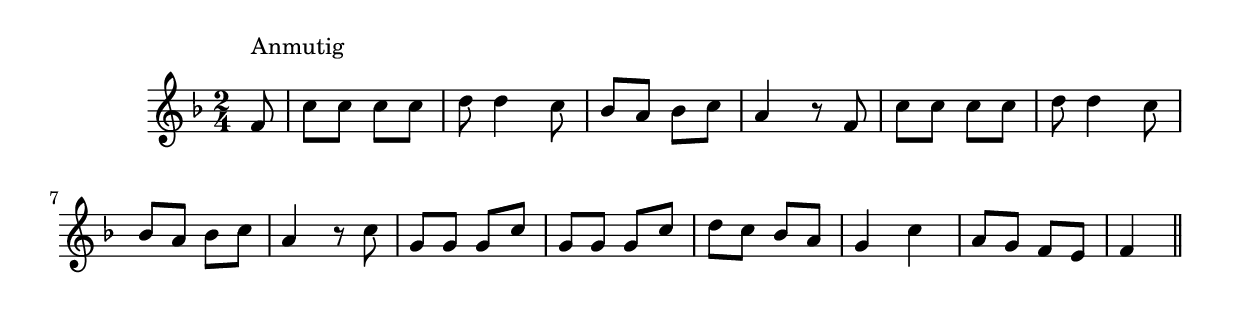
\version "2.19.49"
%{\header {
  title = "Gar Lieblich Hat Sich Gesellet"
  composer = "anonymous"
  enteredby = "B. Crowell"
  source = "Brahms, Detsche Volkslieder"
}%}
\score{{\key f \major
\time 2/4
%{\tempo 8=180
%}\relative c' {
  \partial 8
  f8^\markup{\column { "Anmutig" " " }} |
  c'8 c c c | d8 d4 c8 | bes8 a bes c | a4 r8 f8 | c'8 c c c | d8 d4 c8 | bes8 a bes c | a4 r8 c |
  g8 g g c | g g g c | d c bes a | g4 c | a8 g f e | f4
  \bar "||"
}

}}